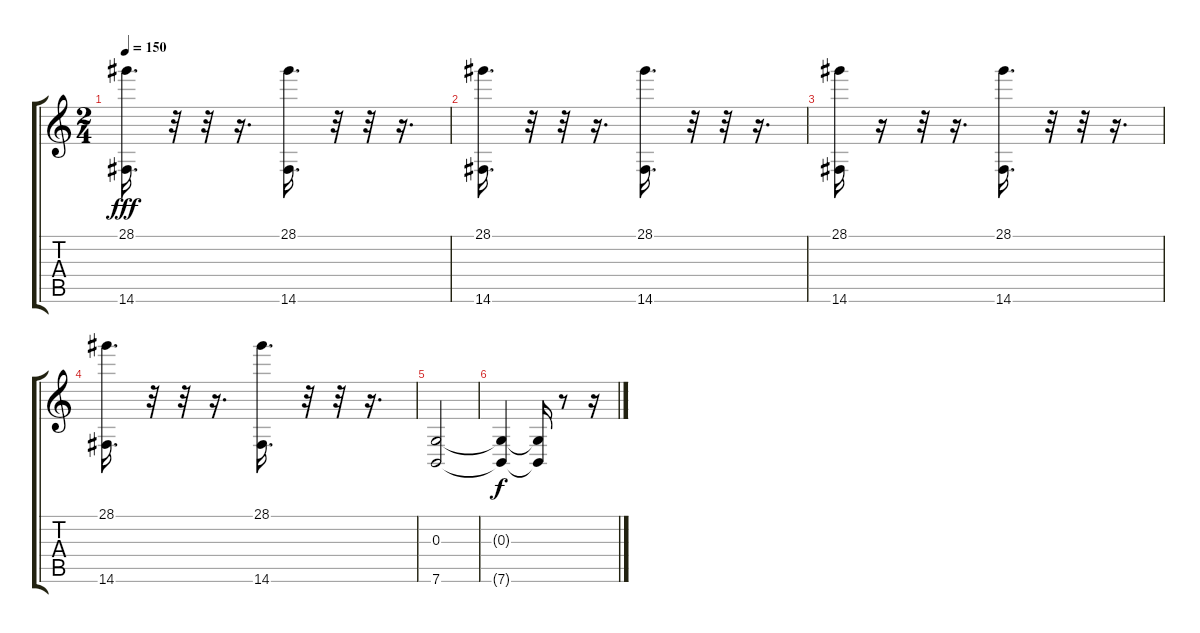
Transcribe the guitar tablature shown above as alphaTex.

\track "" {instrument acousticgrandpiano}
\staff {score tabs}
\tuning (E4 B3 G3 D3 A2 E2) {hide}
\ts (2 4)
\tempo 150
\clef g2
\ks c
(28.1 14.6).16{d dy fff} r.32 r.32 r.16{d} (28.1 14.6).16{d} r.32 r.32 r.16{d} |
(28.1 14.6).16{d} r.32 r.32 r.16{d} (28.1 14.6).16{d} r.32 r.32 r.16{d} |
(28.1 14.6).16 r.16 r.32 r.16{d} (28.1 14.6).16{d} r.32 r.32 r.16{d} |
(28.1 14.6).16{d} r.32 r.32 r.16{d} (28.1 14.6).16{d} r.32 r.32 r.16{d} |
(0.3 7.6).2 |
(0.3{t} 7.6{t}).4{dy f} (0.3{t} 7.6{t}).16 r.8 r.16
